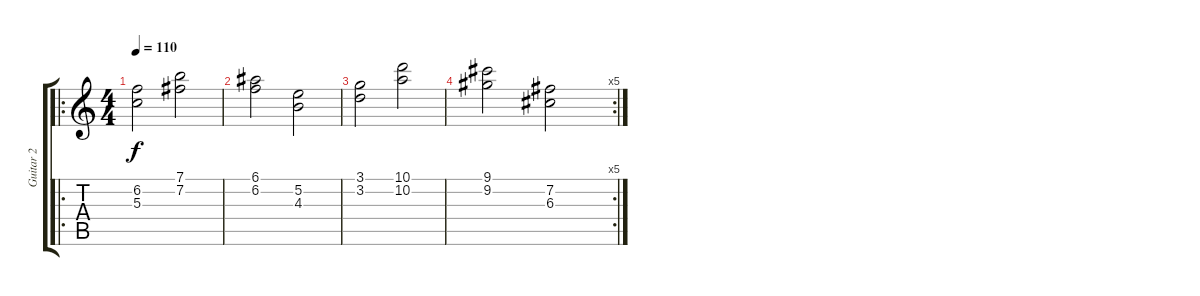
\track ("Guitar 2" "Guitar 2") {instrument distortionguitar}
\staff {score tabs}
\tuning (E4 B3 G3 D3 A2 E2) {hide}
\ro
\ts (4 4)
\tempo 110
\clef g2
\ks c
(6.2 5.3).2{dy f instrument distortionguitar} (7.1 7.2).2 |
(6.1 6.2).2 (5.2 4.3).2 |
(3.1 3.2).2 (10.1 10.2).2 |
\rc 5
(9.1 9.2).2 (7.2 6.3).2
